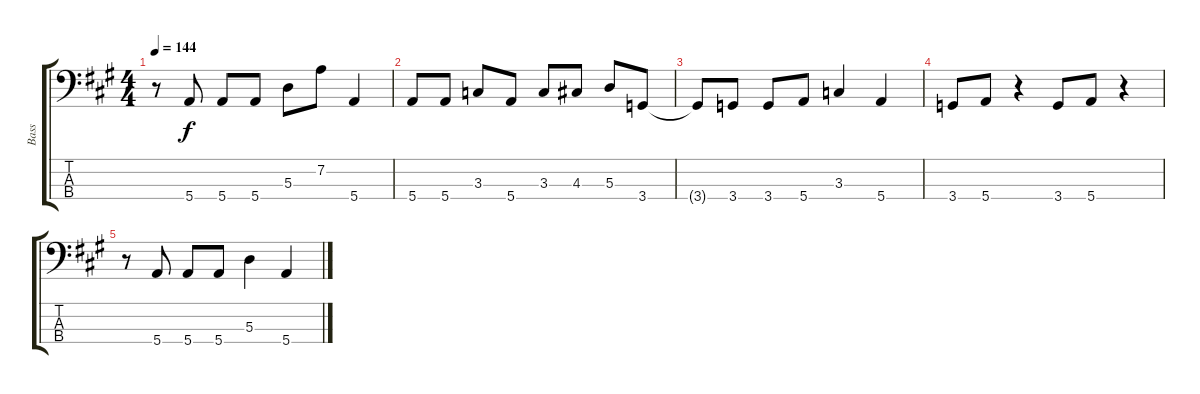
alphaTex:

\track ("Bass" "Bass") {instrument electricbassfinger}
\staff {score tabs}
\tuning (G2 D2 A1 E1) {hide}
\ts (4 4)
\tempo 144
\clef f4
\ks a
r.8{dy f} 5.4.8 5.4.8 5.4.8 5.3.8 7.2.8 5.4.4 |
5.4.8 5.4.8 3.3.8 5.4.8 3.3.8 4.3.8 5.3.8 3.4.8 |
3.4{t}.8 3.4.8 3.4.8 5.4.8 3.3.4 5.4.4 |
3.4.8 5.4.8 r.4 3.4.8 5.4.8 r.4 |
r.8 5.4.8 5.4.8 5.4.8 5.3.4 5.4.4
